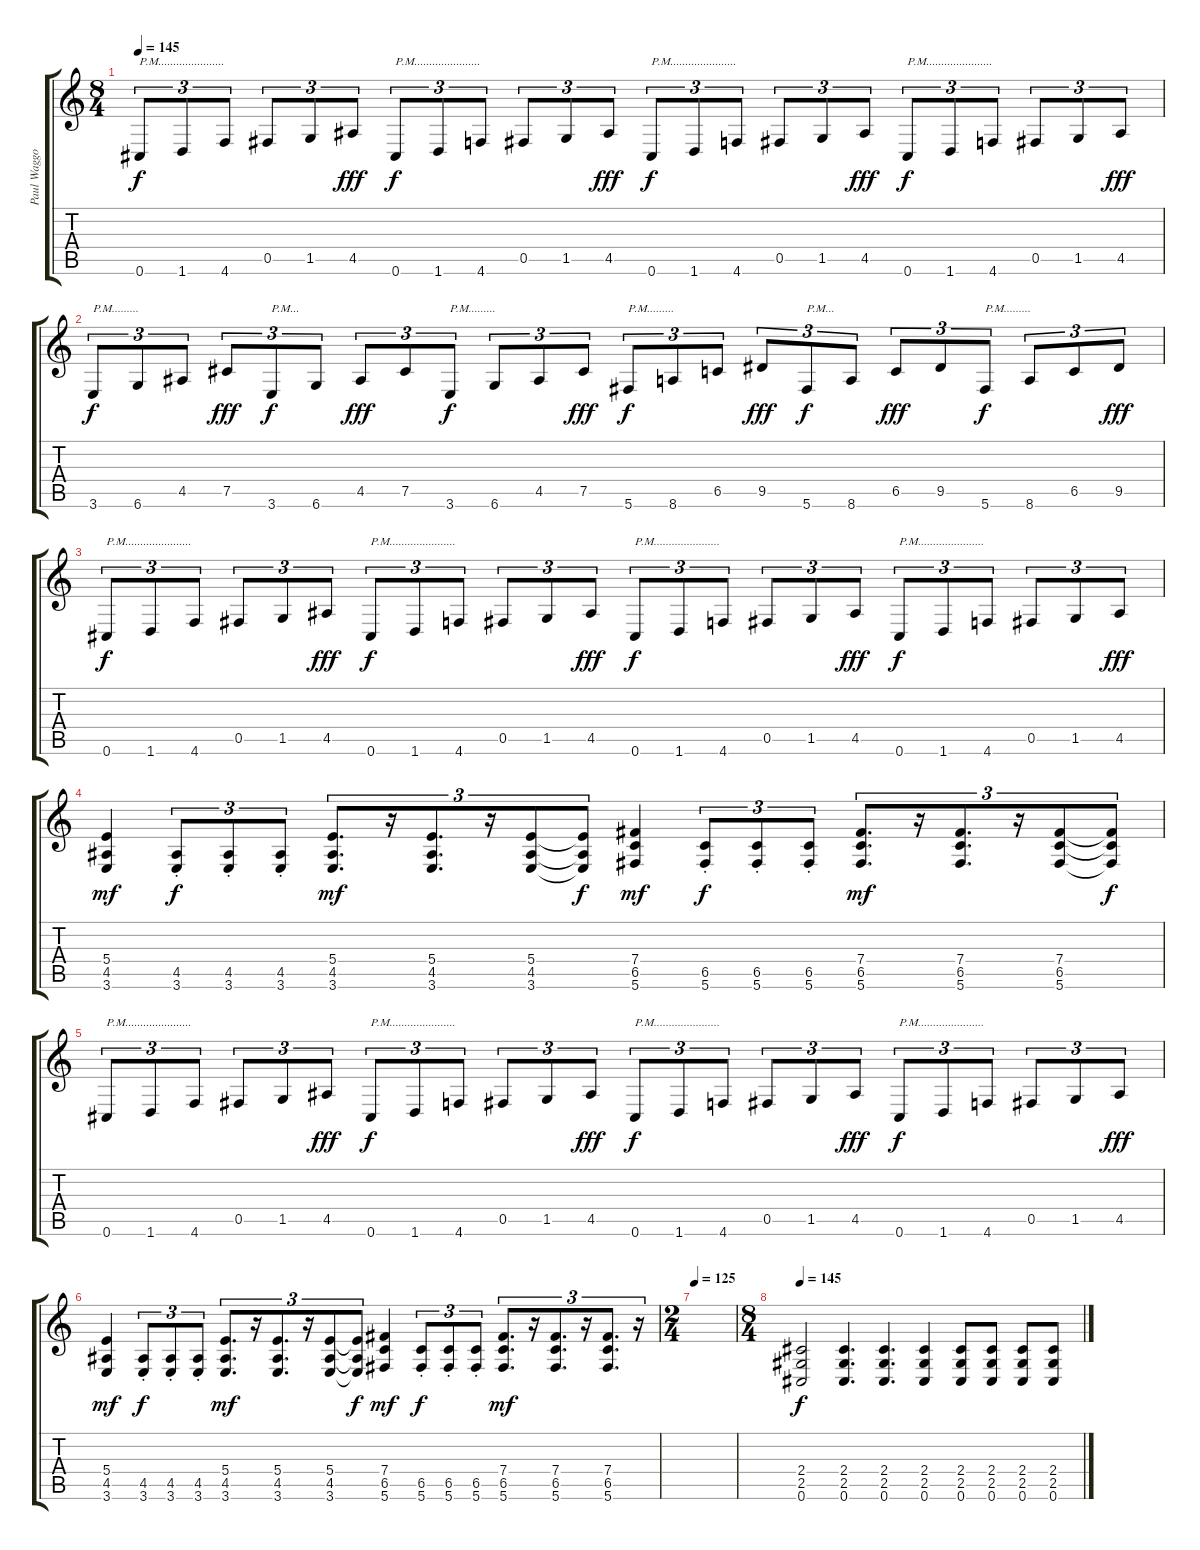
\track ("Paul Waggoner" "Paul Waggo") {instrument distortionguitar}
\staff {score tabs}
\tuning (Db4 Ab3 E3 B2 Gb2 Db2) {hide}
\ts (8 4)
\tempo 145
\clef g2
\ks c
0.6.8{tu (3 2) txt "P.M......................" dy f} 1.6.8{tu (3 2)} 4.6.8{tu (3 2)} 0.5.8{tu (3 2)} 1.5.8{tu (3 2)} 4.5.8{tu (3 2) dy fff} 0.6.8{tu (3 2) txt "P.M......................" dy f} 1.6.8{tu (3 2)} 4.6.8{tu (3 2)} 0.5.8{tu (3 2)} 1.5.8{tu (3 2)} 4.5.8{tu (3 2) dy fff} 0.6.8{tu (3 2) txt "P.M......................" dy f} 1.6.8{tu (3 2)} 4.6.8{tu (3 2)} 0.5.8{tu (3 2)} 1.5.8{tu (3 2)} 4.5.8{tu (3 2) dy fff} 0.6.8{tu (3 2) txt "P.M......................" dy f} 1.6.8{tu (3 2)} 4.6.8{tu (3 2)} 0.5.8{tu (3 2)} 1.5.8{tu (3 2)} 4.5.8{tu (3 2) dy fff} |
3.6.8{tu (3 2) txt "P.M........." dy f} 6.6.8{tu (3 2)} 4.5.8{tu (3 2)} 7.5.8{tu (3 2) dy fff} 3.6.8{tu (3 2) txt "P.M..." dy f} 6.6.8{tu (3 2)} 4.5.8{tu (3 2) dy fff} 7.5.8{tu (3 2)} 3.6.8{tu (3 2) txt "P.M........." dy f} 6.6.8{tu (3 2)} 4.5.8{tu (3 2)} 7.5.8{tu (3 2) dy fff} 5.6.8{tu (3 2) txt "P.M........." dy f} 8.6.8{tu (3 2)} 6.5.8{tu (3 2)} 9.5.8{tu (3 2) dy fff} 5.6.8{tu (3 2) txt "P.M..." dy f} 8.6.8{tu (3 2)} 6.5.8{tu (3 2) dy fff} 9.5.8{tu (3 2)} 5.6.8{tu (3 2) txt "P.M........." dy f} 8.6.8{tu (3 2)} 6.5.8{tu (3 2)} 9.5.8{tu (3 2) dy fff} |
0.6.8{tu (3 2) txt "P.M......................" dy f} 1.6.8{tu (3 2)} 4.6.8{tu (3 2)} 0.5.8{tu (3 2)} 1.5.8{tu (3 2)} 4.5.8{tu (3 2) dy fff} 0.6.8{tu (3 2) txt "P.M......................" dy f} 1.6.8{tu (3 2)} 4.6.8{tu (3 2)} 0.5.8{tu (3 2)} 1.5.8{tu (3 2)} 4.5.8{tu (3 2) dy fff} 0.6.8{tu (3 2) txt "P.M......................" dy f} 1.6.8{tu (3 2)} 4.6.8{tu (3 2)} 0.5.8{tu (3 2)} 1.5.8{tu (3 2)} 4.5.8{tu (3 2) dy fff} 0.6.8{tu (3 2) txt "P.M......................" dy f} 1.6.8{tu (3 2)} 4.6.8{tu (3 2)} 0.5.8{tu (3 2)} 1.5.8{tu (3 2)} 4.5.8{tu (3 2) dy fff} |
(5.4 4.5 3.6).4{dy mf} (4.5{st} 3.6).8{tu (3 2) dy f} (4.5{st} 3.6).8{tu (3 2)} (4.5{st} 3.6).8{tu (3 2)} (5.4 4.5 3.6).8{d tu (3 2) dy mf} r.16{tu (3 2)} (5.4 4.5 3.6).8{d tu (3 2)} r.16{tu (3 2)} (5.4 4.5 3.6).8{tu (3 2)} (5.4{t} 4.5{t} 3.6{t}).8{tu (3 2) dy f} (7.4 6.5 5.6).4{dy mf} (6.5{st} 5.6).8{tu (3 2) dy f} (6.5{st} 5.6).8{tu (3 2)} (6.5{st} 5.6).8{tu (3 2)} (7.4 6.5 5.6).8{d tu (3 2) dy mf} r.16{tu (3 2)} (7.4 6.5 5.6).8{d tu (3 2)} r.16{tu (3 2)} (7.4 6.5 5.6).8{tu (3 2)} (7.4{t} 6.5{t} 5.6{t}).8{tu (3 2) dy f} |
0.6.8{tu (3 2) txt "P.M......................"} 1.6.8{tu (3 2)} 4.6.8{tu (3 2)} 0.5.8{tu (3 2)} 1.5.8{tu (3 2)} 4.5.8{tu (3 2) dy fff} 0.6.8{tu (3 2) txt "P.M......................" dy f} 1.6.8{tu (3 2)} 4.6.8{tu (3 2)} 0.5.8{tu (3 2)} 1.5.8{tu (3 2)} 4.5.8{tu (3 2) dy fff} 0.6.8{tu (3 2) txt "P.M......................" dy f} 1.6.8{tu (3 2)} 4.6.8{tu (3 2)} 0.5.8{tu (3 2)} 1.5.8{tu (3 2)} 4.5.8{tu (3 2) dy fff} 0.6.8{tu (3 2) txt "P.M......................" dy f} 1.6.8{tu (3 2)} 4.6.8{tu (3 2)} 0.5.8{tu (3 2)} 1.5.8{tu (3 2)} 4.5.8{tu (3 2) dy fff} |
(5.4 4.5 3.6).4{dy mf} (4.5{st} 3.6).8{tu (3 2) dy f} (4.5{st} 3.6).8{tu (3 2)} (4.5{st} 3.6).8{tu (3 2)} (5.4 4.5 3.6).8{d tu (3 2) dy mf} r.16{tu (3 2)} (5.4 4.5 3.6).8{d tu (3 2)} r.16{tu (3 2)} (5.4 4.5 3.6).8{tu (3 2)} (5.4{t} 4.5{t} 3.6{t}).8{tu (3 2) dy f} (7.4 6.5 5.6).4{dy mf} (6.5{st} 5.6).8{tu (3 2) dy f} (6.5{st} 5.6).8{tu (3 2)} (6.5{st} 5.6).8{tu (3 2)} (7.4 6.5 5.6).8{d tu (3 2) dy mf} r.16{tu (3 2)} (7.4 6.5 5.6).8{d tu (3 2)} r.16{tu (3 2)} (7.4 6.5 5.6).8{d tu (3 2)} r.16{tu (3 2)} |
\ts (2 4)
\tempo 125
|
\ts (8 4)
\tempo 145
(2.4 2.5 0.6).2{dy f} (2.4 2.5 0.6).4{d} (2.4 2.5 0.6).4{d} (2.4 2.5 0.6).4 (2.4 2.5 0.6).8 (2.4 2.5 0.6).8 (2.4 2.5 0.6).8 (2.4 2.5 0.6).8
